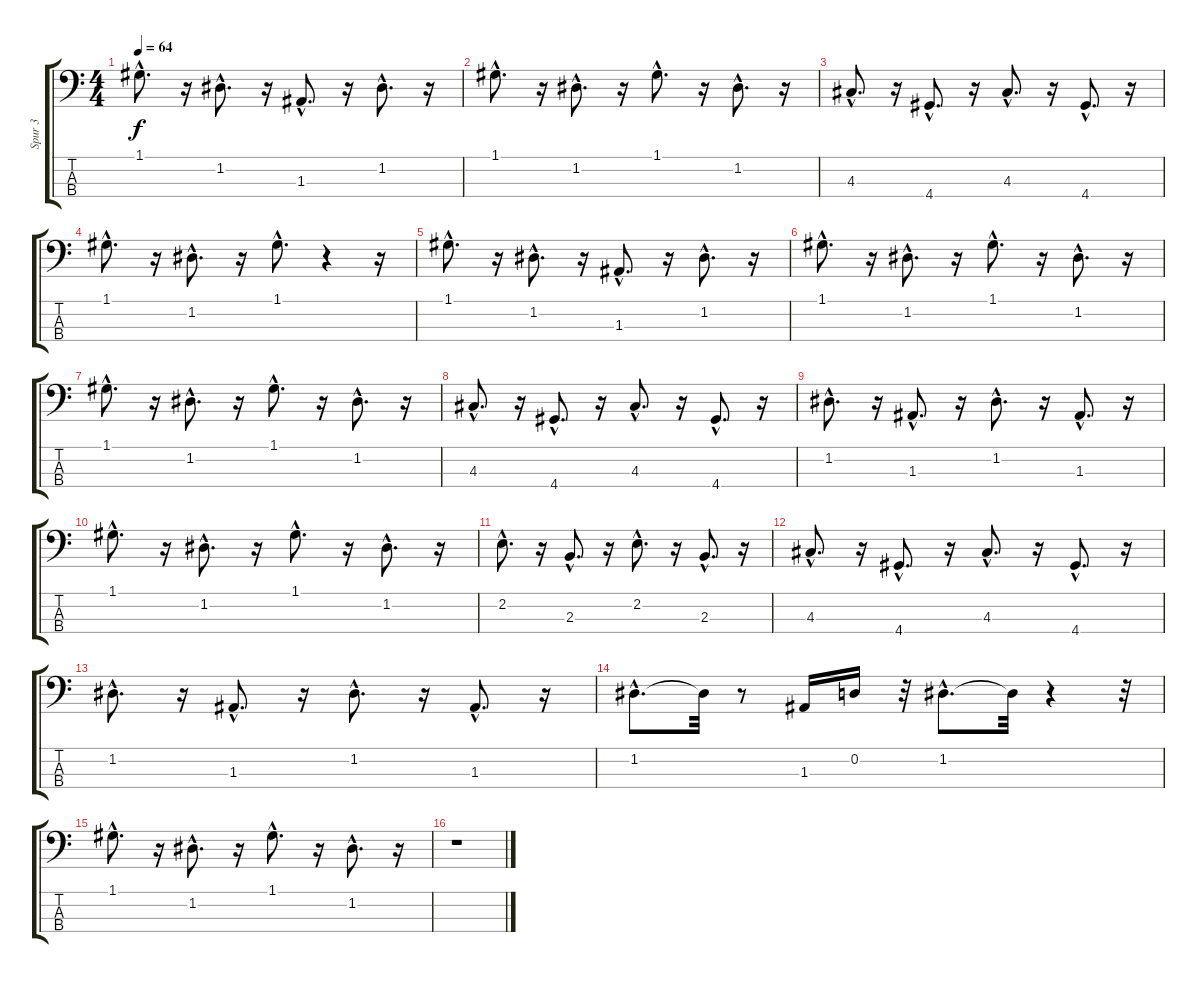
\track ("Spur 3" "Spur 3") {instrument electricbassfinger}
\staff {score tabs}
\tuning (G2 D2 A1 E1) {hide}
\ts (4 4)
\tempo 64
\clef f4
\ks c
1.1{hac}.8{d dy f} r.16 1.2{hac}.8{d} r.16 1.3{hac}.8{d} r.16 1.2{hac}.8{d} r.16 |
1.1{hac}.8{d} r.16 1.2{hac}.8{d} r.16 1.1{hac}.8{d} r.16 1.2{hac}.8{d} r.16 |
4.3{hac}.8{d} r.16 4.4{hac}.8{d} r.16 4.3{hac}.8{d} r.16 4.4{hac}.8{d} r.16 |
1.1{hac}.8{d} r.16 1.2{hac}.8{d} r.16 1.1{hac}.8{d} r.4 r.16 |
1.1{hac}.8{d} r.16 1.2{hac}.8{d} r.16 1.3{hac}.8{d} r.16 1.2{hac}.8{d} r.16 |
1.1{hac}.8{d} r.16 1.2{hac}.8{d} r.16 1.1{hac}.8{d} r.16 1.2{hac}.8{d} r.16 |
1.1{hac}.8{d} r.16 1.2{hac}.8{d} r.16 1.1{hac}.8{d} r.16 1.2{hac}.8{d} r.16 |
4.3{hac}.8{d} r.16 4.4{hac}.8{d} r.16 4.3{hac}.8{d} r.16 4.4{hac}.8{d} r.16 |
1.2{hac}.8{d} r.16 1.3{hac}.8{d} r.16 1.2{hac}.8{d} r.16 1.3{hac}.8{d} r.16 |
1.1{hac}.8{d} r.16 1.2{hac}.8{d} r.16 1.1{hac}.8{d} r.16 1.2{hac}.8{d} r.16 |
2.2{hac}.8{d} r.16 2.3{hac}.8{d} r.16 2.2{hac}.8{d} r.16 2.3{hac}.8{d} r.16 |
4.3{hac}.8{d} r.16 4.4{hac}.8{d} r.16 4.3{hac}.8{d} r.16 4.4{hac}.8{d} r.16 |
1.2{hac}.8{d} r.16 1.3{hac}.8{d} r.16 1.2{hac}.8{d} r.16 1.3{hac}.8{d} r.16 |
1.2{hac}.8{d} 1.2{t}.32 r.8 1.3.16 0.2.16 r.32 1.2{hac}.8{d} 1.2{t}.32 r.4 r.32 |
1.1{hac}.8{d} r.16 1.2{hac}.8{d} r.16 1.1{hac}.8{d} r.16 1.2{hac}.8{d} r.16 |
r.1
